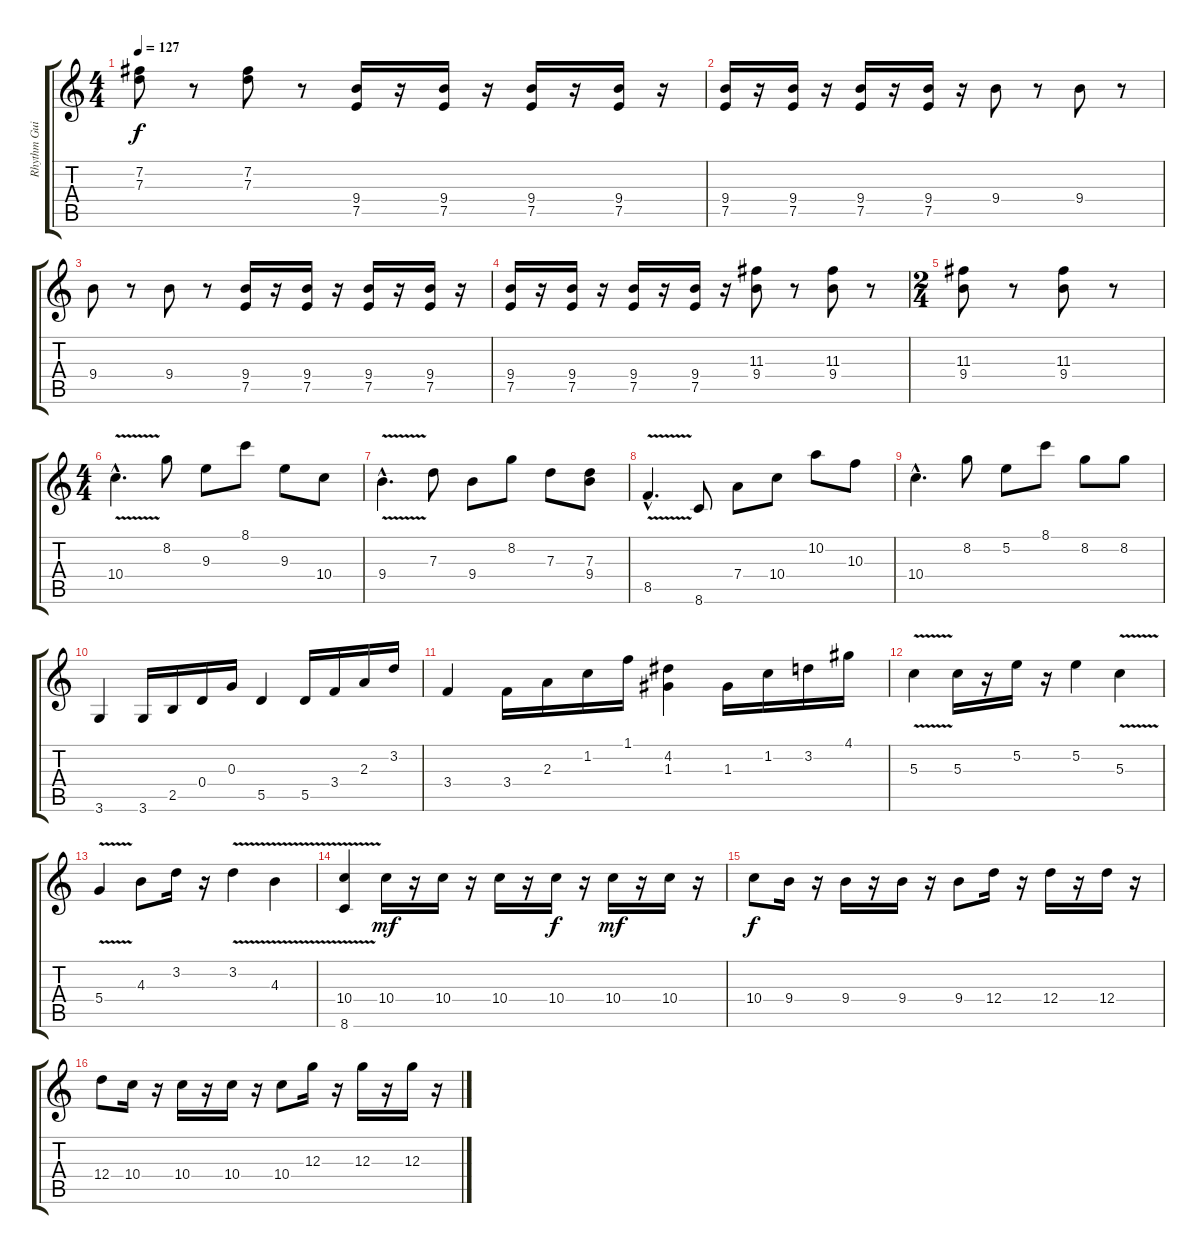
\track ("Rhythm Guitar 1" "Rhythm Gui") {instrument electricguitarclean}
\staff {score tabs}
\tuning (E4 B3 G3 D3 A2 E2) {hide}
\ts (4 4)
\tempo 127
\clef g2
\ks c
(7.2 7.3).8{dy f} r.8 (7.2 7.3).8 r.8 (9.4 7.5).16 r.16 (9.4 7.5).16 r.16 (9.4 7.5).16 r.16 (9.4 7.5).16 r.16 |
(9.4 7.5).16 r.16 (9.4 7.5).16 r.16 (9.4 7.5).16 r.16 (9.4 7.5).16 r.16 9.4.8 r.8 9.4.8 r.8 |
9.4.8 r.8 9.4.8 r.8 (9.4 7.5).16 r.16 (9.4 7.5).16 r.16 (9.4 7.5).16 r.16 (9.4 7.5).16 r.16 |
(9.4 7.5).16 r.16 (9.4 7.5).16 r.16 (9.4 7.5).16 r.16 (9.4 7.5).16 r.16 (11.3 9.4).8 r.8 (11.3 9.4).8 r.8 |
\ts (2 4)
(11.3 9.4).8 r.8 (11.3 9.4).8 r.8 |
\ts (4 4)
10.4{v hac}.4{d volume 11} 8.2.8 9.3.8 8.1.8 9.3.8 10.4.8 |
9.4{v hac}.4{d} 7.3.8 9.4.8 8.2.8 7.3.8 (7.3 9.4).8 |
8.5{v hac}.4{d} 8.6.8 7.4.8 10.4.8 10.2.8 10.3.8 |
10.4{hac}.4{d} 8.2.8 5.2.8 8.1.8 8.2.8 8.2.8 |
3.6.4{volume 13} 3.6.16 2.5.16 0.4.16 0.3.16 5.5.4 5.5.16 3.4.16 2.3.16 3.2.16 |
3.4.4 3.4.16 2.3.16 1.2.16 1.1.16 (4.2 1.3).4 1.3.16 1.2.16 3.2.16 4.1.16 |
5.3{v}.4 5.3.16 r.16 5.2.16 r.16 5.2.4 5.3{v}.4 |
5.4{v}.4 4.3.8 3.2.16 r.16 3.2{v}.4 4.3{v}.4 |
(10.4{v} 8.6).4 10.4.16{dy mf} r.16 10.4.16 r.16 10.4.16 r.16 10.4.16{dy f} r.16 10.4.16{dy mf} r.16 10.4.16 r.16 |
10.4.8{dy f} 9.4.16 r.16 9.4.16 r.16 9.4.16 r.16 9.4.8 12.4.16 r.16 12.4.16 r.16 12.4.16 r.16 |
12.4.8 10.4.16 r.16 10.4.16 r.16 10.4.16 r.16 10.4.8 12.3.16 r.16 12.3.16 r.16 12.3.16 r.16
